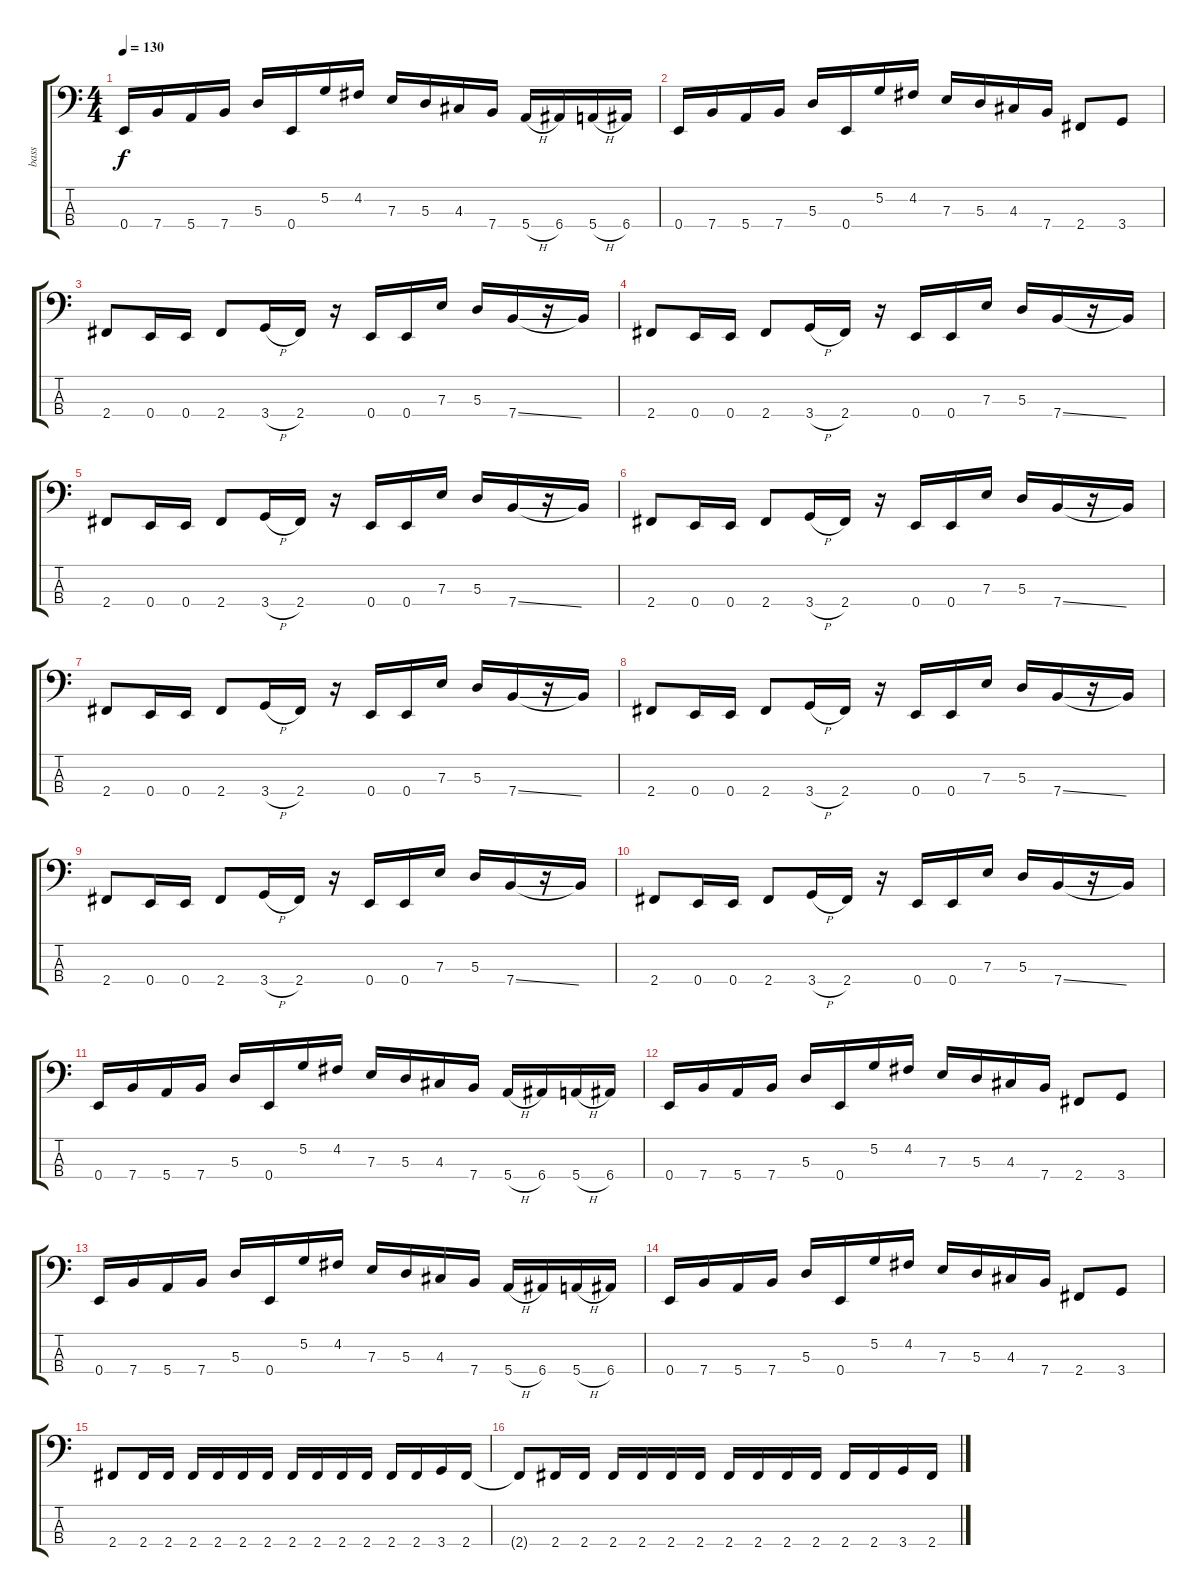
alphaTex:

\track ("bass" "bass") {instrument electricbasspick}
\staff {score tabs}
\tuning (G2 D2 A1 E1) {hide}
\ts (4 4)
\tempo 130
\clef f4
\ks c
0.4.16{dy f} 7.4.16 5.4.16 7.4.16 5.3.16 0.4.16 5.2.16 4.2.16 7.3.16 5.3.16 4.3.16 7.4.16 5.4{h}.16 6.4.16 5.4{h}.16 6.4.16 |
0.4.16 7.4.16 5.4.16 7.4.16 5.3.16 0.4.16 5.2.16 4.2.16 7.3.16 5.3.16 4.3.16 7.4.16 2.4.8 3.4.8 |
2.4.8 0.4.16 0.4.16 2.4.8 3.4{h}.16 2.4.16 r.16 0.4.16 0.4.16 7.3.16 5.3.16 7.4{ss}.16 r.16 7.4{t}.16 |
2.4.8 0.4.16 0.4.16 2.4.8 3.4{h}.16 2.4.16 r.16 0.4.16 0.4.16 7.3.16 5.3.16 7.4{ss}.16 r.16 7.4{t}.16 |
2.4.8 0.4.16 0.4.16 2.4.8 3.4{h}.16 2.4.16 r.16 0.4.16 0.4.16 7.3.16 5.3.16 7.4{ss}.16 r.16 7.4{t}.16 |
2.4.8 0.4.16 0.4.16 2.4.8 3.4{h}.16 2.4.16 r.16 0.4.16 0.4.16 7.3.16 5.3.16 7.4{ss}.16 r.16 7.4{t}.16 |
2.4.8 0.4.16 0.4.16 2.4.8 3.4{h}.16 2.4.16 r.16 0.4.16 0.4.16 7.3.16 5.3.16 7.4{ss}.16 r.16 7.4{t}.16 |
2.4.8 0.4.16 0.4.16 2.4.8 3.4{h}.16 2.4.16 r.16 0.4.16 0.4.16 7.3.16 5.3.16 7.4{ss}.16 r.16 7.4{t}.16 |
2.4.8 0.4.16 0.4.16 2.4.8 3.4{h}.16 2.4.16 r.16 0.4.16 0.4.16 7.3.16 5.3.16 7.4{ss}.16 r.16 7.4{t}.16 |
2.4.8 0.4.16 0.4.16 2.4.8 3.4{h}.16 2.4.16 r.16 0.4.16 0.4.16 7.3.16 5.3.16 7.4{ss}.16 r.16 7.4{t}.16 |
0.4.16 7.4.16 5.4.16 7.4.16 5.3.16 0.4.16 5.2.16 4.2.16 7.3.16 5.3.16 4.3.16 7.4.16 5.4{h}.16 6.4.16 5.4{h}.16 6.4.16 |
0.4.16 7.4.16 5.4.16 7.4.16 5.3.16 0.4.16 5.2.16 4.2.16 7.3.16 5.3.16 4.3.16 7.4.16 2.4.8 3.4.8 |
0.4.16 7.4.16 5.4.16 7.4.16 5.3.16 0.4.16 5.2.16 4.2.16 7.3.16 5.3.16 4.3.16 7.4.16 5.4{h}.16 6.4.16 5.4{h}.16 6.4.16 |
0.4.16 7.4.16 5.4.16 7.4.16 5.3.16 0.4.16 5.2.16 4.2.16 7.3.16 5.3.16 4.3.16 7.4.16 2.4.8 3.4.8 |
2.4.8 2.4.16 2.4.16 2.4.16 2.4.16 2.4.16 2.4.16 2.4.16 2.4.16 2.4.16 2.4.16 2.4.16 2.4.16 3.4.16 2.4.16 |
2.4{t}.8 2.4.16 2.4.16 2.4.16 2.4.16 2.4.16 2.4.16 2.4.16 2.4.16 2.4.16 2.4.16 2.4.16 2.4.16 3.4.16 2.4.16
